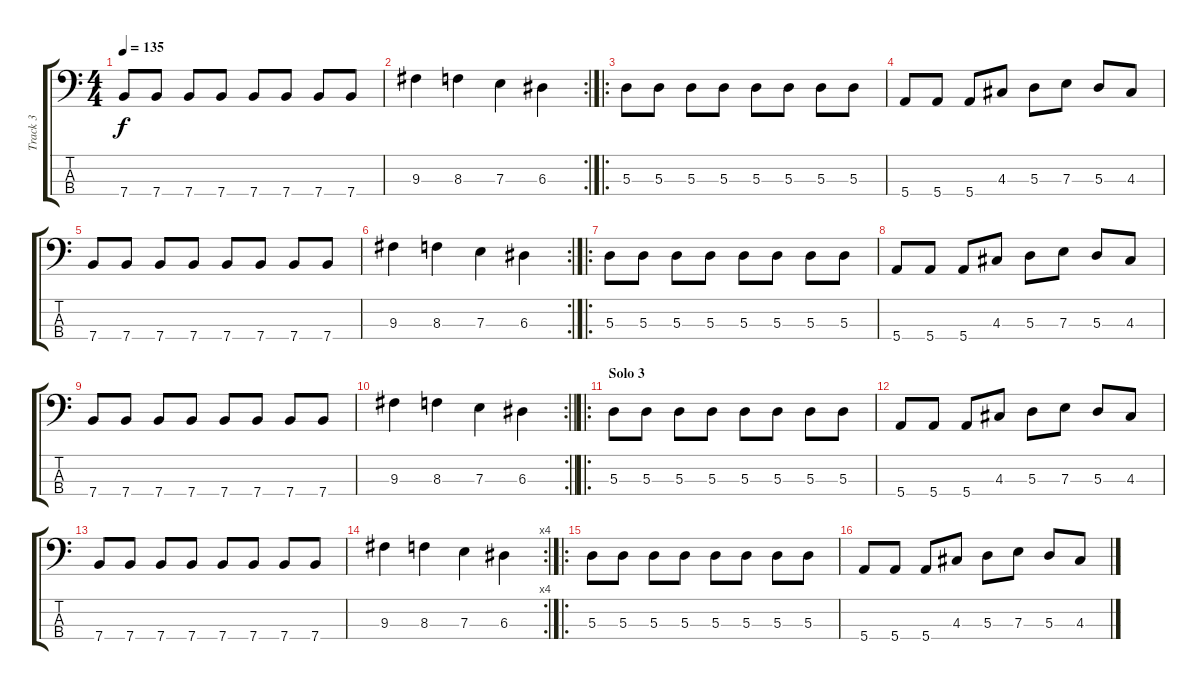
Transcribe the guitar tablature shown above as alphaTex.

\track ("Track 3" "Track 3") {instrument electricbassfinger}
\staff {score tabs}
\tuning (G2 D2 A1 E1) {hide}
\ts (4 4)
\tempo 135
\clef f4
\ks c
7.4.8{dy f} 7.4.8 7.4.8 7.4.8 7.4.8 7.4.8 7.4.8 7.4.8 |
\rc 2
9.3.4 8.3.4 7.3.4 6.3.4 |
\ro
5.3.8 5.3.8 5.3.8 5.3.8 5.3.8 5.3.8 5.3.8 5.3.8 |
5.4.8 5.4.8 5.4.8 4.3.8 5.3.8 7.3.8 5.3.8 4.3.8 |
7.4.8 7.4.8 7.4.8 7.4.8 7.4.8 7.4.8 7.4.8 7.4.8 |
\rc 2
9.3.4 8.3.4 7.3.4 6.3.4 |
\ro
5.3.8 5.3.8 5.3.8 5.3.8 5.3.8 5.3.8 5.3.8 5.3.8 |
5.4.8 5.4.8 5.4.8 4.3.8 5.3.8 7.3.8 5.3.8 4.3.8 |
7.4.8 7.4.8 7.4.8 7.4.8 7.4.8 7.4.8 7.4.8 7.4.8 |
\rc 2
\barLineRight lightlight
9.3.4 8.3.4 7.3.4 6.3.4 |
\ro
\section ("" "Solo 3")
5.3.8 5.3.8 5.3.8 5.3.8 5.3.8 5.3.8 5.3.8 5.3.8 |
5.4.8 5.4.8 5.4.8 4.3.8 5.3.8 7.3.8 5.3.8 4.3.8 |
7.4.8 7.4.8 7.4.8 7.4.8 7.4.8 7.4.8 7.4.8 7.4.8 |
\rc 4
9.3.4 8.3.4 7.3.4 6.3.4 |
\ro
5.3.8 5.3.8 5.3.8 5.3.8 5.3.8 5.3.8 5.3.8 5.3.8 |
5.4.8 5.4.8 5.4.8 4.3.8 5.3.8 7.3.8 5.3.8 4.3.8
